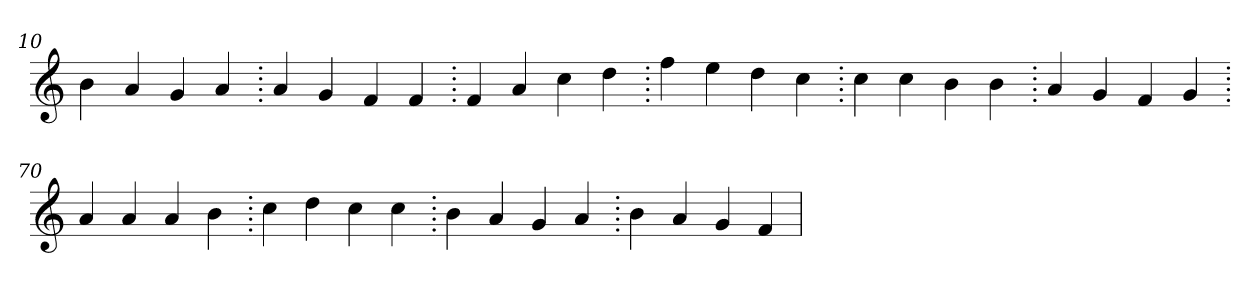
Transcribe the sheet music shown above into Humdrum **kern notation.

**kern
*part1
*staff1
*clefG2
=10.
4b
4a
4g
4a
=20.
4a
4g
4f
4f
=30.
4f
4a
4cc
4dd
=40.
4ff
4ee
4dd
4cc
=50.
4cc
4cc
4b
4b
=60.
4a
4g
4f
4g
=70.
4a
4a
4a
4b
=80.
4cc
4dd
4cc
4cc
=90.
4b
4a
4g
4a
=100.
4b
4a
4g
4f
=
*-
